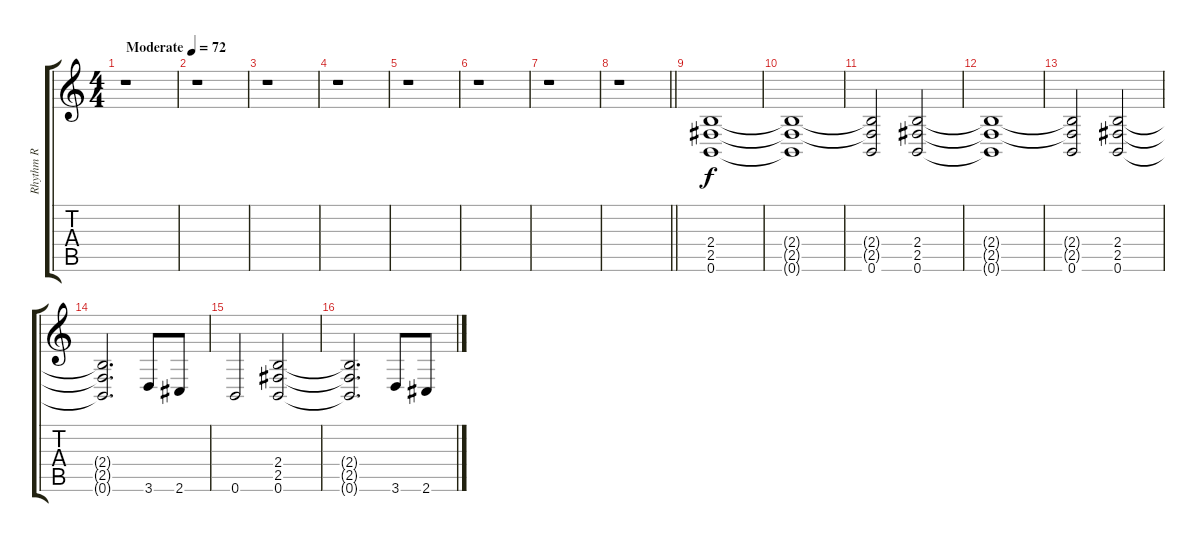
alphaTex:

\track ("Rhythm R" "Rhythm R") {instrument distortionguitar}
\staff {score tabs}
\tuning (B3 Gb3 D3 A2 E2 B1) {hide}
\ts (4 4)
\tempo (72 "Moderate")
\clef g2
\ks c
r.1{dy f instrument distortionguitar} |
r.1 |
r.1 |
r.1 |
r.1 |
r.1 |
r.1 |
\barLineRight lightlight
r.1 |
(2.4 2.5 0.6).1 |
(2.4{t} 2.5{t} 0.6{t}).1 |
(2.4{t} 2.5{t} 0.6).2 (2.4 2.5 0.6).2 |
(2.4{t} 2.5{t} 0.6{t}).1 |
(2.4{t} 2.5{t} 0.6).2 (2.4 2.5 0.6).2 |
(2.4{t} 2.5{t} 0.6{t}).2{d} 3.6.8 2.6.8 |
0.6.2 (2.4 2.5 0.6).2 |
(2.4{t} 2.5{t} 0.6{t}).2{d} 3.6.8 2.6.8
